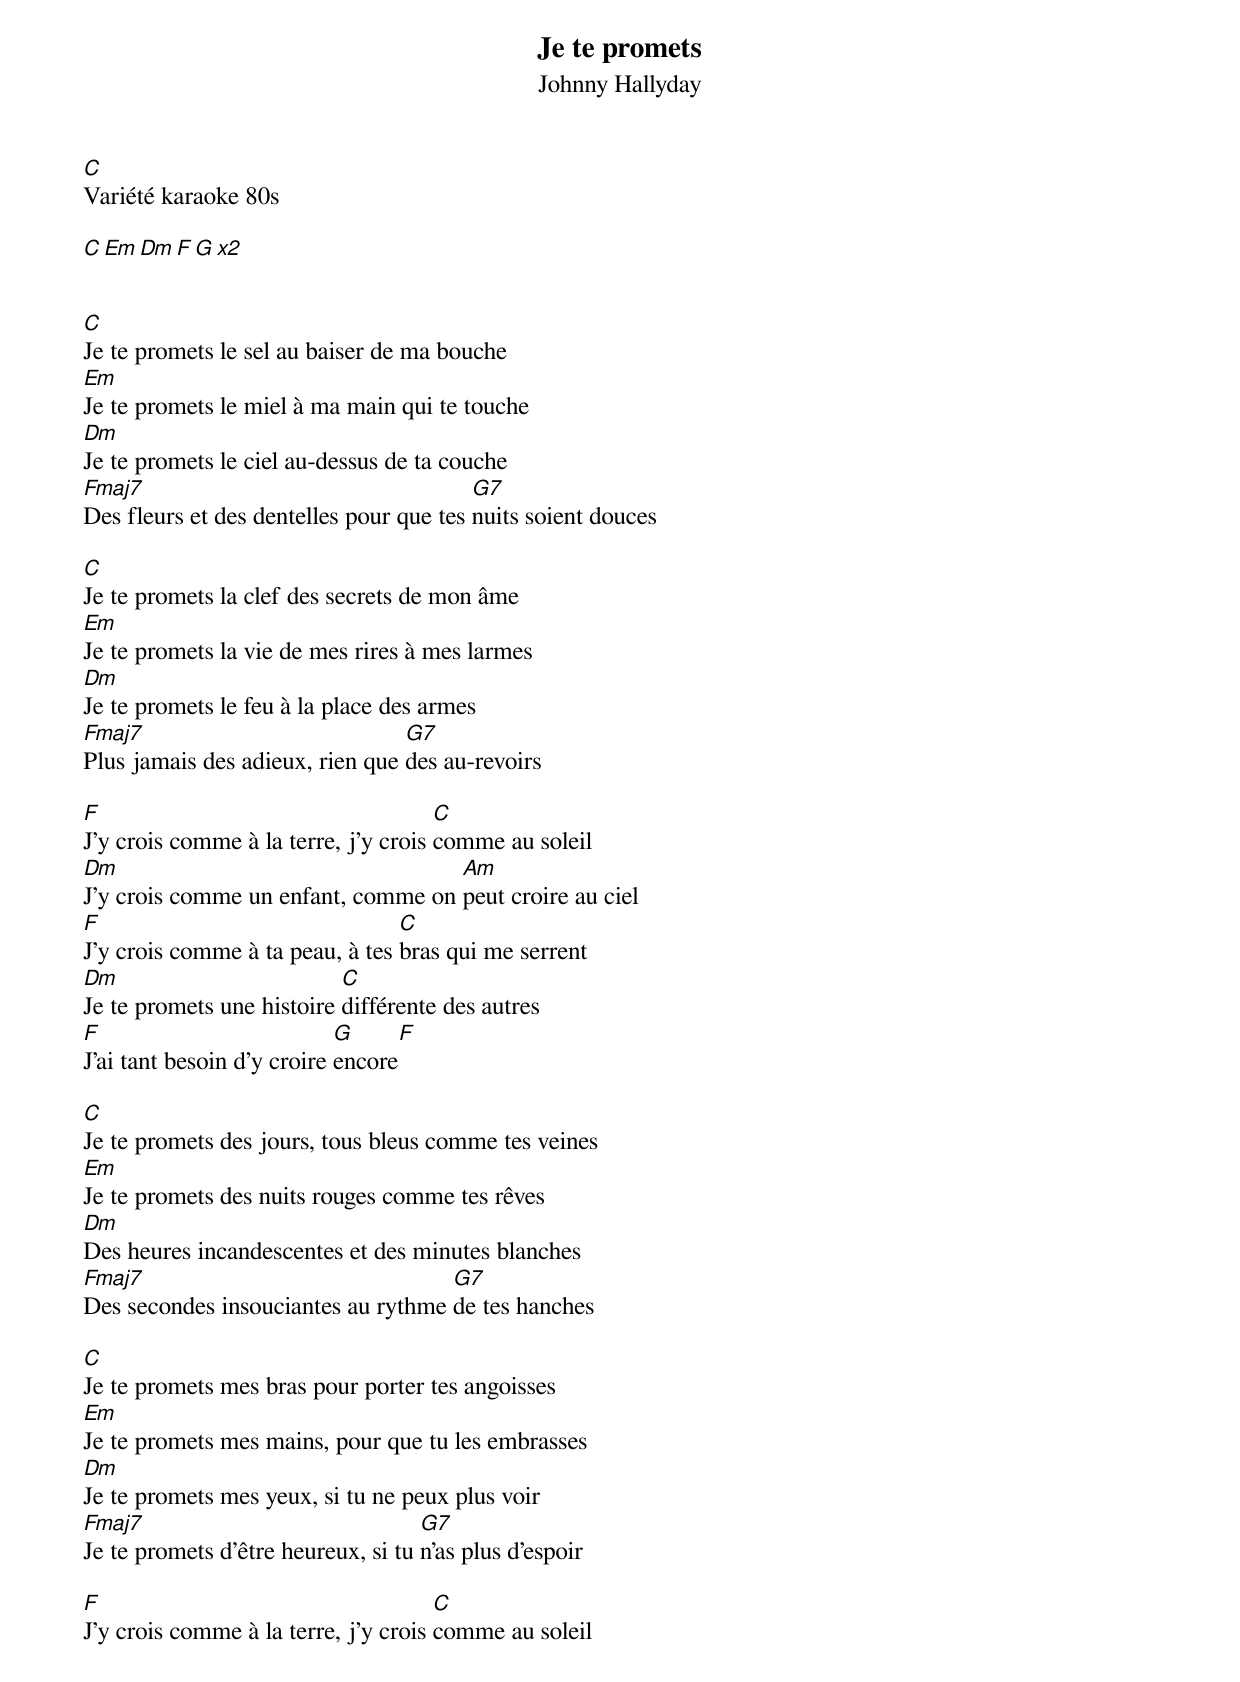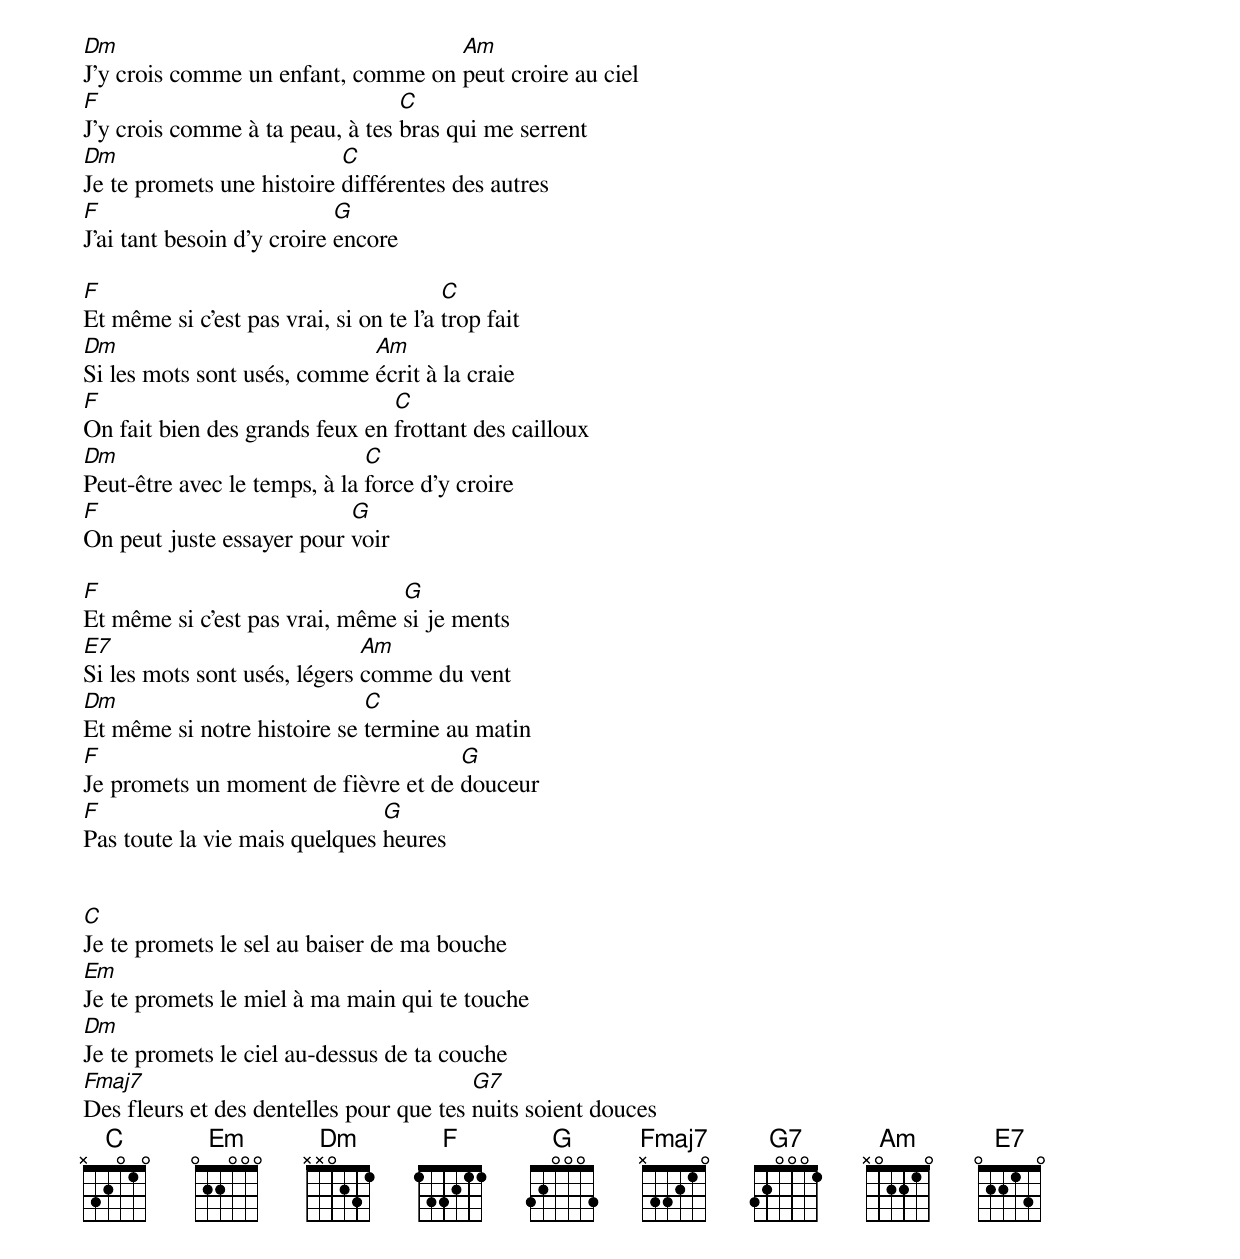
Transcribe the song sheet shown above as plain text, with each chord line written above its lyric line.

Je te promets
Johnny Hallyday
C
Variété karaoke 80s

C       Em         Dm         F          G       x2


C
Je te promets le sel au baiser de ma bouche
Em
Je te promets le miel à ma main qui te touche
Dm
Je te promets le ciel au-dessus de ta couche
Fmaj7                                    G7
Des fleurs et des dentelles pour que tes nuits soient douces

C
Je te promets la clef des secrets de mon âme
Em
Je te promets la vie de mes rires à mes larmes
Dm
Je te promets le feu à la place des armes
Fmaj7                            G7
Plus jamais des adieux, rien que des au-revoirs

F                                     C
J'y crois comme à la terre, j'y crois comme au soleil
Dm                                  Am
J'y crois comme un enfant, comme on peut croire au ciel
F                                C
J'y crois comme à ta peau, à tes bras qui me serrent
Dm                         C
Je te promets une histoire différente des autres
F                           G       F
J'ai tant besoin d'y croire encore

C
Je te promets des jours, tous bleus comme tes veines
Em
Je te promets des nuits rouges comme tes rêves
Dm
Des heures incandescentes et des minutes blanches
Fmaj7                               G7
Des secondes insouciantes au rythme de tes hanches

C
Je te promets mes bras pour porter tes angoisses
Em
Je te promets mes mains, pour que tu les embrasses
Dm
Je te promets mes yeux, si tu ne peux plus voir
Fmaj7                               G7
Je te promets d'être heureux, si tu n'as plus d'espoir

F                                     C
J'y crois comme à la terre, j'y crois comme au soleil
Dm                                  Am
J'y crois comme un enfant, comme on peut croire au ciel
F                                C
J'y crois comme à ta peau, à tes bras qui me serrent
Dm                         C
Je te promets une histoire différentes des autres
F                           G
J'ai tant besoin d'y croire encore

F                                       C
Et même si c’est pas vrai, si on te l’a trop fait
Dm                           Am
Si les mots sont usés, comme écrit à la craie
F                               C
On fait bien des grands feux en frottant des cailloux
Dm                            C
Peut-être avec le temps, à la force d'y croire
F                          G
On peut juste essayer pour voir

F                               G
Et même si c’est pas vrai, même si je ments
E7                            Am
Si les mots sont usés, légers comme du vent
Dm                           C
Et même si notre histoire se termine au matin
F                                    G
Je promets un moment de fièvre et de douceur
F                              G
Pas toute la vie mais quelques heures


C
Je te promets le sel au baiser de ma bouche
Em
Je te promets le miel à ma main qui te touche
Dm
Je te promets le ciel au-dessus de ta couche
Fmaj7                                    G7
Des fleurs et des dentelles pour que tes nuits soient douces
